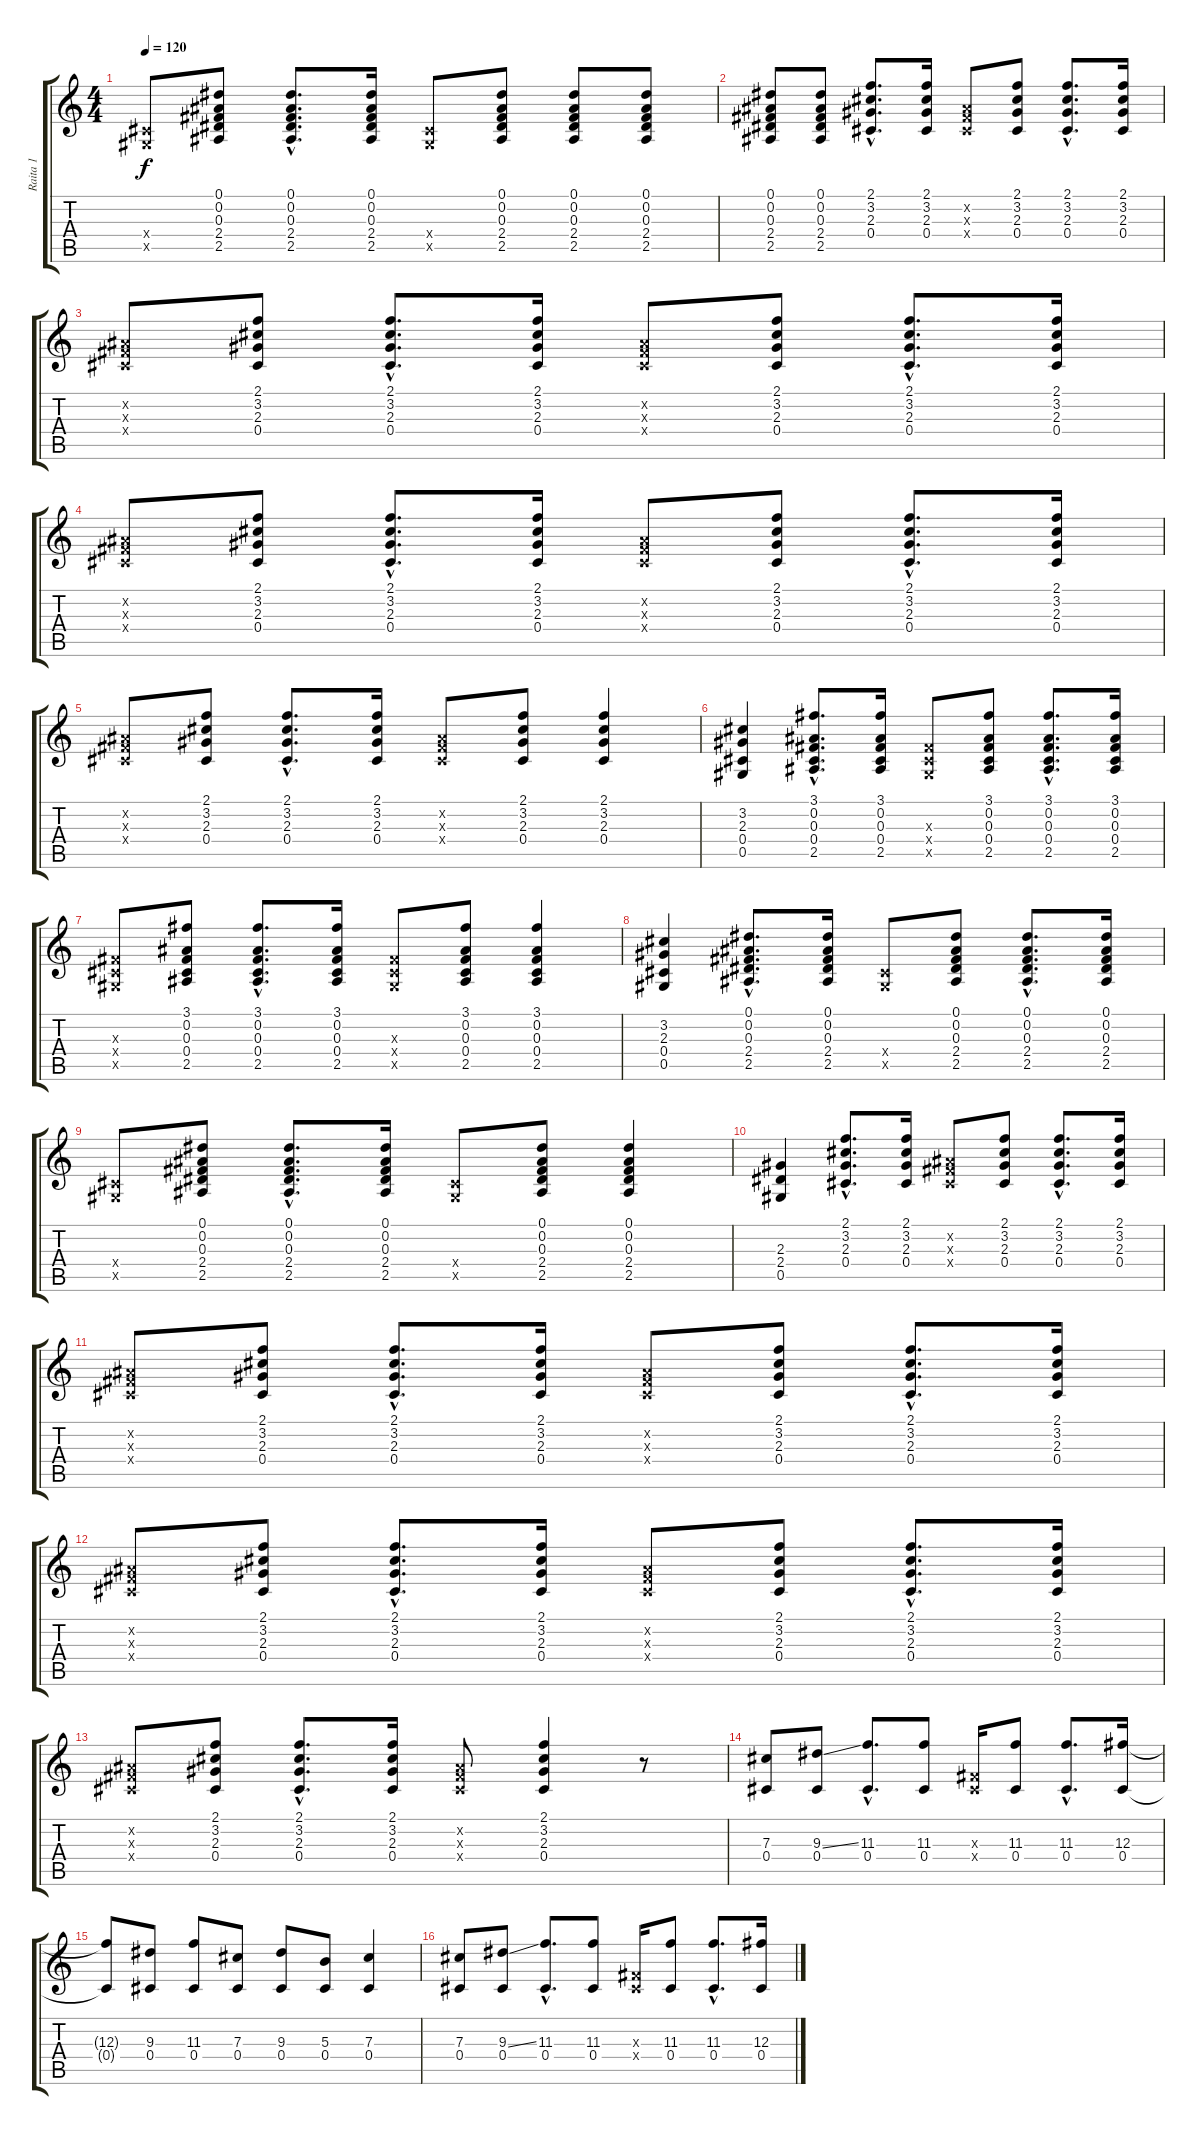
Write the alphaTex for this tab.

\track ("Raita 1" "Raita 1") {instrument acousticguitarsteel}
\staff {score tabs}
\tuning (Eb4 Bb3 Gb3 Db3 Ab2 Db2) {hide}
\ts (4 4)
\tempo 120
\clef g2
\ks c
(0.4{x} 0.5{x}).8{dy f} (0.1 0.2 0.3 2.4 2.5).8 (0.1{hac} 0.2{hac} 0.3{hac} 2.4{hac} 2.5{hac}).8{d} (0.1 0.2 0.3 2.4 2.5).16 (0.4{x} 0.5{x}).8 (0.1 0.2 0.3 2.4 2.5).8 (0.1 0.2 0.3 2.4 2.5).8 (0.1 0.2 0.3 2.4 2.5).8 |
(0.1 0.2 0.3 2.4 2.5).8 (0.1 0.2 0.3 2.4 2.5).8 (2.1{hac} 3.2{hac} 2.3{hac} 0.4{hac}).8{d} (2.1 3.2 2.3 0.4).16 (0.2{x} 0.3{x} 0.4{x}).8 (2.1 3.2 2.3 0.4).8 (2.1{hac} 3.2{hac} 2.3{hac} 0.4{hac}).8{d} (2.1 3.2 2.3 0.4).16 |
(0.2{x} 0.3{x} 0.4{x}).8 (2.1 3.2 2.3 0.4).8 (2.1{hac} 3.2{hac} 2.3{hac} 0.4{hac}).8{d} (2.1 3.2 2.3 0.4).16 (0.2{x} 0.3{x} 0.4{x}).8 (2.1 3.2 2.3 0.4).8 (2.1{hac} 3.2{hac} 2.3{hac} 0.4{hac}).8{d} (2.1 3.2 2.3 0.4).16 |
(0.2{x} 0.3{x} 0.4{x}).8 (2.1 3.2 2.3 0.4).8 (2.1{hac} 3.2{hac} 2.3{hac} 0.4{hac}).8{d} (2.1 3.2 2.3 0.4).16 (0.2{x} 0.3{x} 0.4{x}).8 (2.1 3.2 2.3 0.4).8 (2.1{hac} 3.2{hac} 2.3{hac} 0.4{hac}).8{d} (2.1 3.2 2.3 0.4).16 |
(0.2{x} 0.3{x} 0.4{x}).8 (2.1 3.2 2.3 0.4).8 (2.1{hac} 3.2{hac} 2.3{hac} 0.4{hac}).8{d} (2.1 3.2 2.3 0.4).16 (0.2{x} 0.3{x} 0.4{x}).8 (2.1 3.2 2.3 0.4).8 (2.1 3.2 2.3 0.4).4 |
(3.2 2.3 0.4 0.5).4 (3.1{hac} 0.2{hac} 0.3{hac} 0.4{hac} 2.5{hac}).8{d} (3.1 0.2 0.3 0.4 2.5).16 (0.3{x} 0.4{x} 0.5{x}).8 (3.1 0.2 0.3 0.4 2.5).8 (3.1{hac} 0.2{hac} 0.3{hac} 0.4{hac} 2.5{hac}).8{d} (3.1 0.2 0.3 0.4 2.5).16 |
(0.3{x} 0.4{x} 0.5{x}).8 (3.1 0.2 0.3 0.4 2.5).8 (3.1{hac} 0.2{hac} 0.3{hac} 0.4{hac} 2.5{hac}).8{d} (3.1 0.2 0.3 0.4 2.5).16 (0.3{x} 0.4{x} 0.5{x}).8 (3.1 0.2 0.3 0.4 2.5).8 (3.1 0.2 0.3 0.4 2.5).4 |
(3.2 2.3 0.4 0.5).4 (0.1{hac} 0.2{hac} 0.3{hac} 2.4{hac} 2.5{hac}).8{d} (0.1 0.2 0.3 2.4 2.5).16 (0.4{x} 0.5{x}).8 (0.1 0.2 0.3 2.4 2.5).8 (0.1{hac} 0.2{hac} 0.3{hac} 2.4{hac} 2.5{hac}).8{d} (0.1 0.2 0.3 2.4 2.5).16 |
(0.4{x} 0.5{x}).8 (0.1 0.2 0.3 2.4 2.5).8 (0.1{hac} 0.2{hac} 0.3{hac} 2.4{hac} 2.5{hac}).8{d} (0.1 0.2 0.3 2.4 2.5).16 (0.4{x} 0.5{x}).8 (0.1 0.2 0.3 2.4 2.5).8 (0.1 0.2 0.3 2.4 2.5).4 |
(2.3 2.4 0.5).4 (2.1{hac} 3.2{hac} 2.3{hac} 0.4{hac}).8{d} (2.1 3.2 2.3 0.4).16 (0.2{x} 0.3{x} 0.4{x}).8 (2.1 3.2 2.3 0.4).8 (2.1{hac} 3.2{hac} 2.3{hac} 0.4{hac}).8{d} (2.1 3.2 2.3 0.4).16 |
(0.2{x} 0.3{x} 0.4{x}).8 (2.1 3.2 2.3 0.4).8 (2.1{hac} 3.2{hac} 2.3{hac} 0.4{hac}).8{d} (2.1 3.2 2.3 0.4).16 (0.2{x} 0.3{x} 0.4{x}).8 (2.1 3.2 2.3 0.4).8 (2.1{hac} 3.2{hac} 2.3{hac} 0.4{hac}).8{d} (2.1 3.2 2.3 0.4).16 |
(0.2{x} 0.3{x} 0.4{x}).8 (2.1 3.2 2.3 0.4).8 (2.1{hac} 3.2{hac} 2.3{hac} 0.4{hac}).8{d} (2.1 3.2 2.3 0.4).16 (0.2{x} 0.3{x} 0.4{x}).8 (2.1 3.2 2.3 0.4).8 (2.1{hac} 3.2{hac} 2.3{hac} 0.4{hac}).8{d} (2.1 3.2 2.3 0.4).16 |
(0.2{x} 0.3{x} 0.4{x}).8 (2.1 3.2 2.3 0.4).8 (2.1{hac} 3.2{hac} 2.3{hac} 0.4{hac}).8{d} (2.1 3.2 2.3 0.4).16 (0.2{x} 0.3{x} 0.4{x}).8 (2.1 3.2 2.3 0.4).4 r.8 |
(7.3 0.4).8{volume 9} (9.3{ss} 0.4).8 (11.3{hac} 0.4{hac}).8{d} (11.3 0.4).8 (0.3{x} 0.4{x}).16 (11.3 0.4).8 (11.3{hac} 0.4{hac}).8{d} (12.3 0.4).16 |
(12.3{t} 0.4{t}).8 (9.3 0.4).8 (11.3 0.4).8 (7.3 0.4).8 (9.3 0.4).8 (5.3 0.4).8 (7.3 0.4).4 |
(7.3 0.4).8 (9.3{ss} 0.4).8 (11.3{hac} 0.4{hac}).8{d} (11.3 0.4).8 (0.3{x} 0.4{x}).16 (11.3 0.4).8 (11.3{hac} 0.4{hac}).8{d} (12.3 0.4).16
